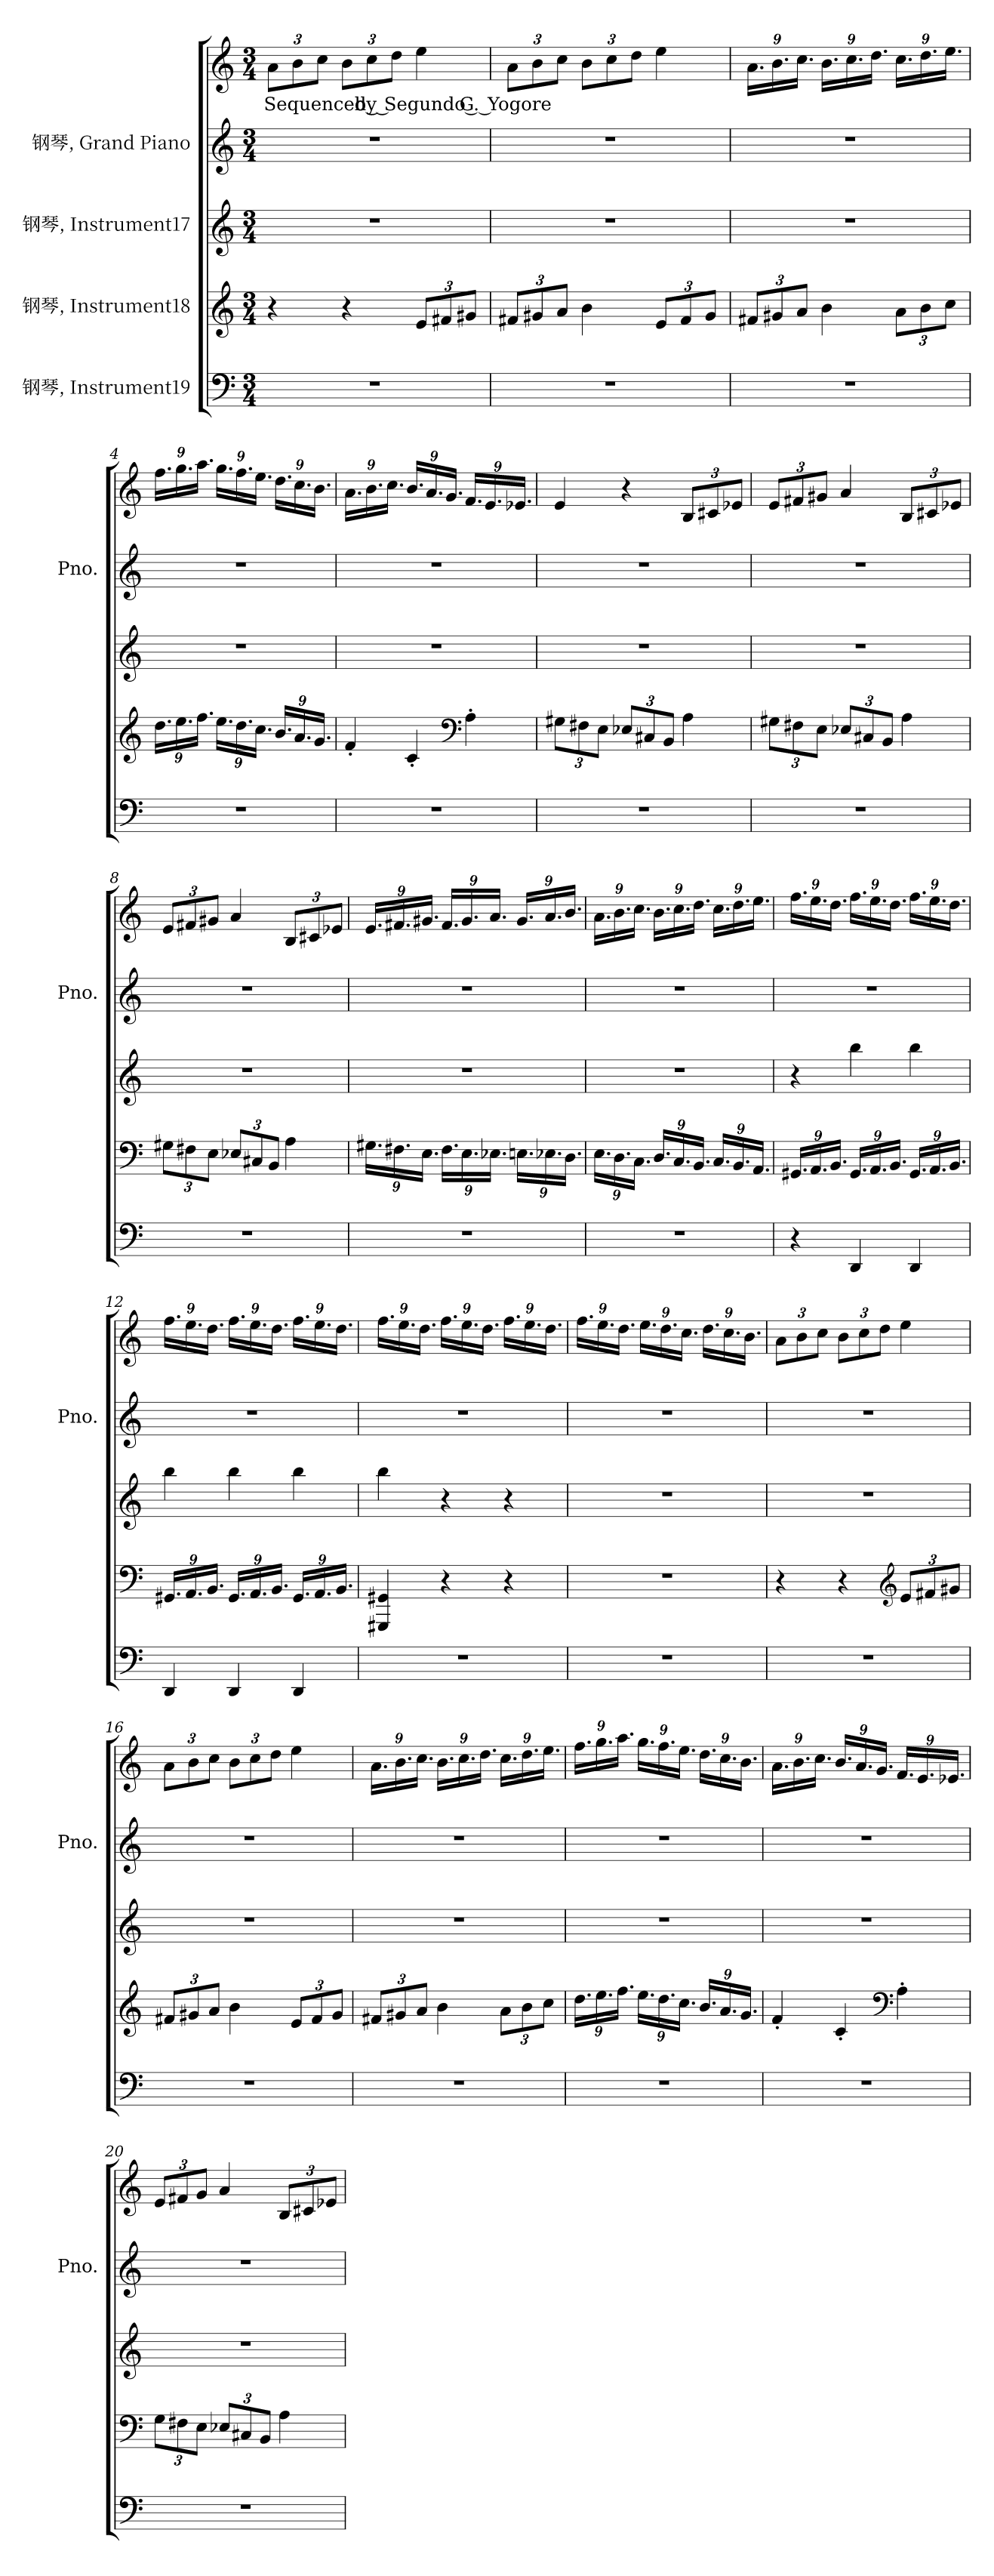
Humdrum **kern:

**kern	**kern	**kern	**kern	**kern	**text
*part4	*part3	*part2	*part1	*part1	*part1
*staff5	*staff4	*staff3	*staff2	*staff1	*staff1
*I"钢琴, Instrument19	*I"钢琴, Instrument18	*I"钢琴, Instrument17	*I"钢琴, Grand Piano	*	*
*	*	*	*I'Pno.	*	*
*clefF4	*clefG2	*clefG2	*clefG2	*clefG2	*
*k[]	*k[]	*k[]	*k[]	*k[]	*
*M3/4	*M3/4	*M3/4	*M3/4	*M3/4	*
*MM188	*MM188	*MM188	*MM188	*MM188	*
*	*	*	*	*Xbrackettup	*
=1	=1	=1	=1	=1	=1
2.r	4r	2.r	2.r	12a\L	Sequenced by Segundo G. Yogore
.	.	.	.	12b\	.
.	.	.	.	12cc\J	.
.	4r	.	.	12b\L	.
.	.	.	.	12cc\	.
.	.	.	.	12dd\J	.
*	*Xbrackettup	*	*	*	*
.	12e/L	.	.	4ee\	.
.	12f#X/	.	.	.	.
.	12g#X/J	.	.	.	.
!!LO:LB:g=z
=2	=2	=2	=2	=2	=2
2.r	12f#X/L	2.r	2.r	12a\L	.
.	12g#X/	.	.	12b\	.
.	12a/J	.	.	12cc\J	.
.	4b\	.	.	12b\L	.
.	.	.	.	12cc\	.
.	.	.	.	12dd\J	.
.	12e/L	.	.	4ee\	.
.	12f#/	.	.	.	.
.	12g#/J	.	.	.	.
=3	=3	=3	=3	=3	=3
2.r	12f#X/L	2.r	2.r	18.a\LL	.
.	12g#X/	.	.	18.b\	.
.	12a/J	.	.	18.cc\JJ	.
.	4b\	.	.	18.b\LL	.
.	.	.	.	18.cc\	.
.	.	.	.	18.dd\JJ	.
.	12a\L	.	.	18.cc\LL	.
.	12b\	.	.	18.dd\	.
.	12cc\J	.	.	18.ee\JJ	.
=4	=4	=4	=4	=4	=4
2.r	18.dd\LL	2.r	2.r	18.ff\LL	.
.	18.ee\	.	.	18.gg\	.
.	18.ff\JJ	.	.	18.aa\JJ	.
.	18.ee\LL	.	.	18.gg\LL	.
.	18.dd\	.	.	18.ff\	.
.	18.cc\JJ	.	.	18.ee\JJ	.
.	18.b/LL	.	.	18.dd\LL	.
.	18.a/	.	.	18.cc\	.
.	18.g/JJ	.	.	18.b\JJ	.
!!LO:PB:g=z
=5	=5	=5	=5	=5	=5
2.r	4f'/	2.r	2.r	18.a\LL	.
.	.	.	.	18.b\	.
.	.	.	.	18.cc\JJ	.
.	4c'/	.	.	18.b/LL	.
.	.	.	.	18.a/	.
.	.	.	.	18.g/JJ	.
*	*clefF4	*	*	*	*
.	4A'\	.	.	18.f/LL	.
.	.	.	.	18.e/	.
.	.	.	.	18.e-X/JJ	.
=6	=6	=6	=6	=6	=6
2.r	12G#X\L	2.r	2.r	4e/	.
.	12F#X\	.	.	.	.
.	12E\J	.	.	.	.
.	12E-X/L	.	.	4r	.
.	12C#X/	.	.	.	.
.	12BB/J	.	.	.	.
.	4A\	.	.	12B/L	.
.	.	.	.	12c#X/	.
.	.	.	.	12e-X/J	.
=7	=7	=7	=7	=7	=7
2.r	12G#X\L	2.r	2.r	12e/L	.
.	12F#X\	.	.	12f#X/	.
.	12E\J	.	.	12g#X/J	.
.	12E-X/L	.	.	4a/	.
.	12C#X/	.	.	.	.
.	12BB/J	.	.	.	.
.	4A\	.	.	12B/L	.
.	.	.	.	12c#X/	.
.	.	.	.	12e-X/J	.
!!LO:LB:g=z
=8	=8	=8	=8	=8	=8
2.r	12G#X\L	2.r	2.r	12e/L	.
.	12F#X\	.	.	12f#X/	.
.	12E\J	.	.	12g#X/J	.
.	12E-X/L	.	.	4a/	.
.	12C#X/	.	.	.	.
.	12BB/J	.	.	.	.
.	4A\	.	.	12B/L	.
.	.	.	.	12c#X/	.
.	.	.	.	12e-X/J	.
=9	=9	=9	=9	=9	=9
2.r	18.G#X\LL	2.r	2.r	18.e/LL	.
.	18.F#X\	.	.	18.f#X/	.
.	18.E\JJ	.	.	18.g#X/JJ	.
.	18.F#\LL	.	.	18.f#/LL	.
.	18.E\	.	.	18.g#/	.
.	18.E-X\JJ	.	.	18.a/JJ	.
.	18.En\LL	.	.	18.g#/LL	.
.	18.E-X\	.	.	18.a/	.
.	18.D\JJ	.	.	18.b/JJ	.
!!LO:PB:g=z
=10	=10	=10	=10	=10	=10
2.r	18.E\LL	2.r	2.r	18.a\LL	.
.	18.D\	.	.	18.b\	.
.	18.C\JJ	.	.	18.cc\JJ	.
.	18.D/LL	.	.	18.b\LL	.
.	18.C/	.	.	18.cc\	.
.	18.BB/JJ	.	.	18.dd\JJ	.
.	18.C/LL	.	.	18.cc\LL	.
.	18.BB/	.	.	18.dd\	.
.	18.AA/JJ	.	.	18.ee\JJ	.
=11	=11	=11	=11	=11	=11
4r	18.GG#X/LL	4r	2.r	18.ff\LL	.
.	18.AA/	.	.	18.ee\	.
.	18.BB/JJ	.	.	18.dd\JJ	.
4DD/	18.GG#/LL	4bb\	.	18.ff\LL	.
.	18.AA/	.	.	18.ee\	.
.	18.BB/JJ	.	.	18.dd\JJ	.
4DD/	18.GG#/LL	4bb\	.	18.ff\LL	.
.	18.AA/	.	.	18.ee\	.
.	18.BB/JJ	.	.	18.dd\JJ	.
=12	=12	=12	=12	=12	=12
4DD/	18.GG#X/LL	4bb\	2.r	18.ff\LL	.
.	18.AA/	.	.	18.ee\	.
.	18.BB/JJ	.	.	18.dd\JJ	.
4DD/	18.GG#/LL	4bb\	.	18.ff\LL	.
.	18.AA/	.	.	18.ee\	.
.	18.BB/JJ	.	.	18.dd\JJ	.
4DD/	18.GG#/LL	4bb\	.	18.ff\LL	.
.	18.AA/	.	.	18.ee\	.
.	18.BB/JJ	.	.	18.dd\JJ	.
!!LO:LB:g=z
=13	=13	=13	=13	=13	=13
2.r	4GGG#X/ 4GG#X/	4bb\	2.r	18.ff\LL	.
.	.	.	.	18.ee\	.
.	.	.	.	18.dd\JJ	.
.	4r	4r	.	18.ff\LL	.
.	.	.	.	18.ee\	.
.	.	.	.	18.dd\JJ	.
.	4r	4r	.	18.ff\LL	.
.	.	.	.	18.ee\	.
.	.	.	.	18.dd\JJ	.
=14	=14	=14	=14	=14	=14
*	*	*	*	*MM172	*
2.r	2.r	2.r	2.r	18.ff\LL	.
.	.	.	.	18.ee\	.
.	.	.	.	18.dd\JJ	.
*	*	*	*	*MM156	*
.	.	.	.	18.ee\LL	.
.	.	.	.	18.dd\	.
.	.	.	.	18.cc\JJ	.
*	*	*	*	*MM140	*
.	.	.	.	18.dd\LL	.
.	.	.	.	18.cc\	.
.	.	.	.	18.b\JJ	.
=15	=15	=15	=15	=15	=15
*	*	*	*	*MM180	*
2.r	4r	2.r	2.r	12a\L	.
.	.	.	.	12b\	.
.	.	.	.	12cc\J	.
.	4r	.	.	12b\L	.
.	.	.	.	12cc\	.
.	.	.	.	12dd\J	.
*	*clefG2	*	*	*	*
.	12e/L	.	.	4ee\	.
.	12f#X/	.	.	.	.
.	12g#X/J	.	.	.	.
!!LO:PB:g=z
=16	=16	=16	=16	=16	=16
2.r	12f#X/L	2.r	2.r	12a\L	.
.	12g#X/	.	.	12b\	.
.	12a/J	.	.	12cc\J	.
.	4b\	.	.	12b\L	.
.	.	.	.	12cc\	.
.	.	.	.	12dd\J	.
.	12e/L	.	.	4ee\	.
.	12f#/	.	.	.	.
.	12g#/J	.	.	.	.
=17	=17	=17	=17	=17	=17
2.r	12f#X/L	2.r	2.r	18.a\LL	.
.	12g#X/	.	.	18.b\	.
.	12a/J	.	.	18.cc\JJ	.
.	4b\	.	.	18.b\LL	.
.	.	.	.	18.cc\	.
.	.	.	.	18.dd\JJ	.
.	12a\L	.	.	18.cc\LL	.
.	12b\	.	.	18.dd\	.
.	12cc\J	.	.	18.ee\JJ	.
=18	=18	=18	=18	=18	=18
2.r	18.dd\LL	2.r	2.r	18.ff\LL	.
.	18.ee\	.	.	18.gg\	.
.	18.ff\JJ	.	.	18.aa\JJ	.
.	18.ee\LL	.	.	18.gg\LL	.
.	18.dd\	.	.	18.ff\	.
.	18.cc\JJ	.	.	18.ee\JJ	.
.	18.b/LL	.	.	18.dd\LL	.
.	18.a/	.	.	18.cc\	.
.	18.g/JJ	.	.	18.b\JJ	.
!!LO:LB:g=z
=19	=19	=19	=19	=19	=19
2.r	4f'/	2.r	2.r	18.a\LL	.
.	.	.	.	18.b\	.
.	.	.	.	18.cc\JJ	.
.	4c'/	.	.	18.b/LL	.
.	.	.	.	18.a/	.
.	.	.	.	18.g/JJ	.
*	*clefF4	*	*	*	*
.	4A'\	.	.	18.f/LL	.
.	.	.	.	18.e/	.
.	.	.	.	18.e-X/JJ	.
=20	=20	=20	=20	=20	=20
2.r	12G\L	2.r	2.r	12e/L	.
.	12F#X\	.	.	12f#X/	.
.	12E\J	.	.	12g/J	.
.	12E-X/L	.	.	4a/	.
.	12C#X/	.	.	.	.
.	12BB/J	.	.	.	.
.	4A\	.	.	12B/L	.
.	.	.	.	12c#X/	.
.	.	.	.	12e-X/J	.
=	=	=	=	=	=
*-	*-	*-	*-	*-	*-
